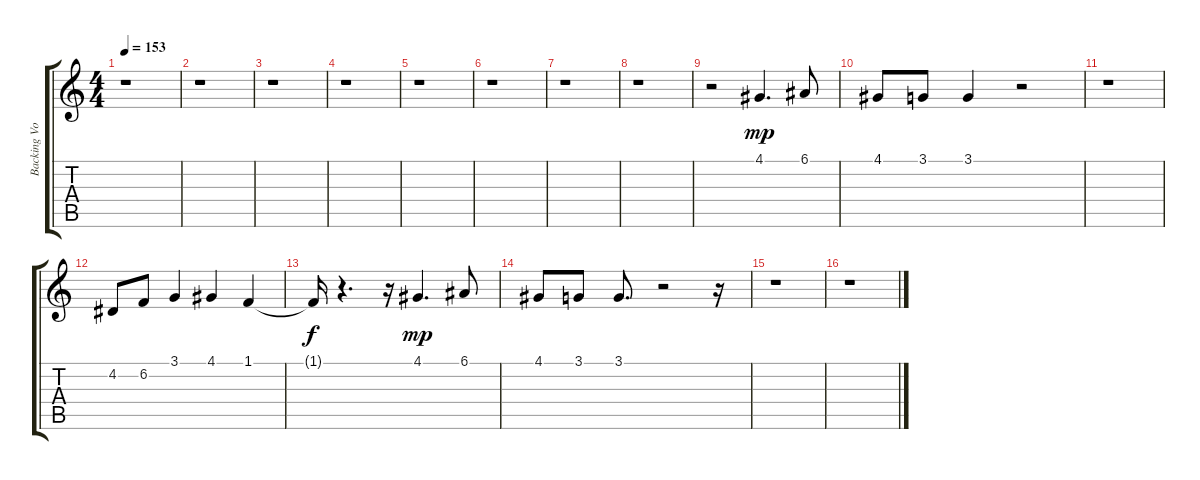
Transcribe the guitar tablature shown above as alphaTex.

\track ("Backing Vocals" "Backing Vo") {instrument voiceoohs}
\staff {score tabs}
\tuning (E4 B3 G3 D3 A2 E2) {hide}
\ts (4 4)
\tempo 153
\clef g2
\ks c
r.1{dy mp} |
r.1 |
r.1 |
r.1 |
r.1 |
r.1 |
r.1 |
r.1 |
r.2 4.1.4{d} 6.1.8 |
4.1.8 3.1.8 3.1.4 r.2 |
r.1 |
4.2.8 6.2.8 3.1.4 4.1.4 1.1.4 |
1.1{t}.16{dy f} r.4{d} r.16 4.1.4{d dy mp} 6.1.8 |
4.1.8 3.1.8 3.1.8{d} r.2 r.16 |
r.1 |
r.1
